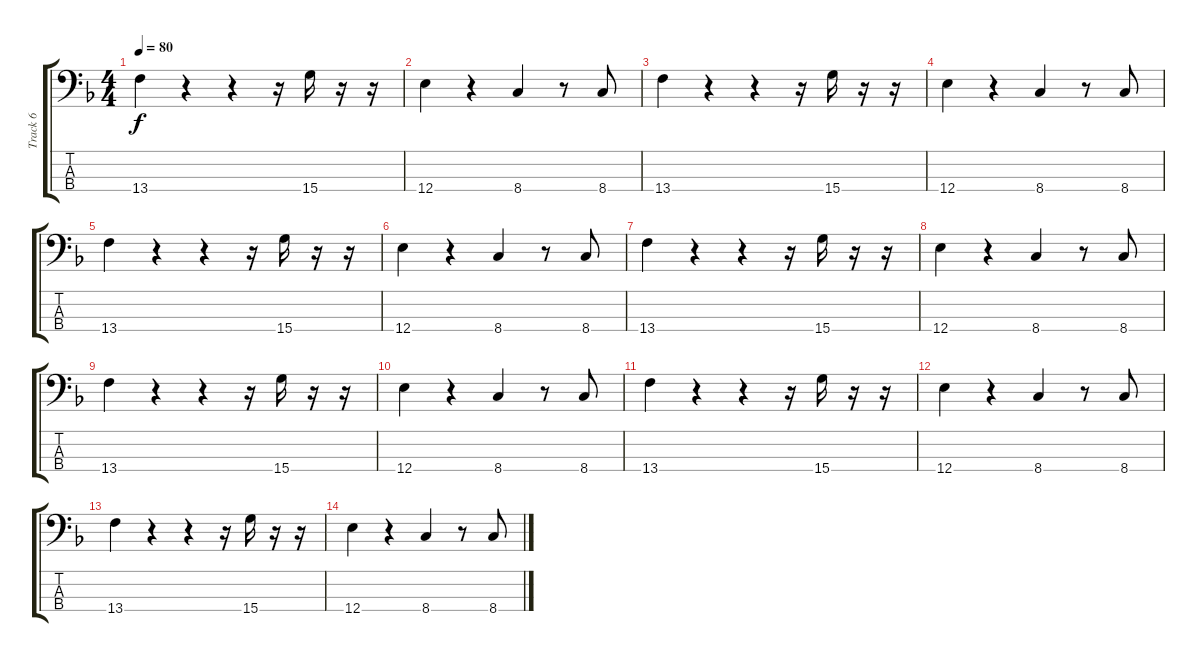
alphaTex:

\track ("Track 6" "Track 6") {instrument electricbassfinger}
\staff {score tabs}
\tuning (G2 D2 A1 E1) {hide}
\ts (4 4)
\tempo 80
\clef f4
\ks f
13.4.4{dy f} r.4 r.4 r.16 15.4.16 r.16 r.16 |
12.4.4 r.4 8.4.4 r.8 8.4.8 |
13.4.4 r.4 r.4 r.16 15.4.16 r.16 r.16 |
12.4.4 r.4 8.4.4 r.8 8.4.8 |
13.4.4 r.4 r.4 r.16 15.4.16 r.16 r.16 |
12.4.4 r.4 8.4.4 r.8 8.4.8 |
13.4.4 r.4 r.4 r.16 15.4.16 r.16 r.16 |
12.4.4 r.4 8.4.4 r.8 8.4.8 |
13.4.4 r.4 r.4 r.16 15.4.16 r.16 r.16 |
12.4.4 r.4 8.4.4 r.8 8.4.8 |
13.4.4 r.4 r.4 r.16 15.4.16 r.16 r.16 |
12.4.4 r.4 8.4.4 r.8 8.4.8 |
13.4.4 r.4 r.4 r.16 15.4.16 r.16 r.16 |
12.4.4 r.4 8.4.4 r.8 8.4.8
